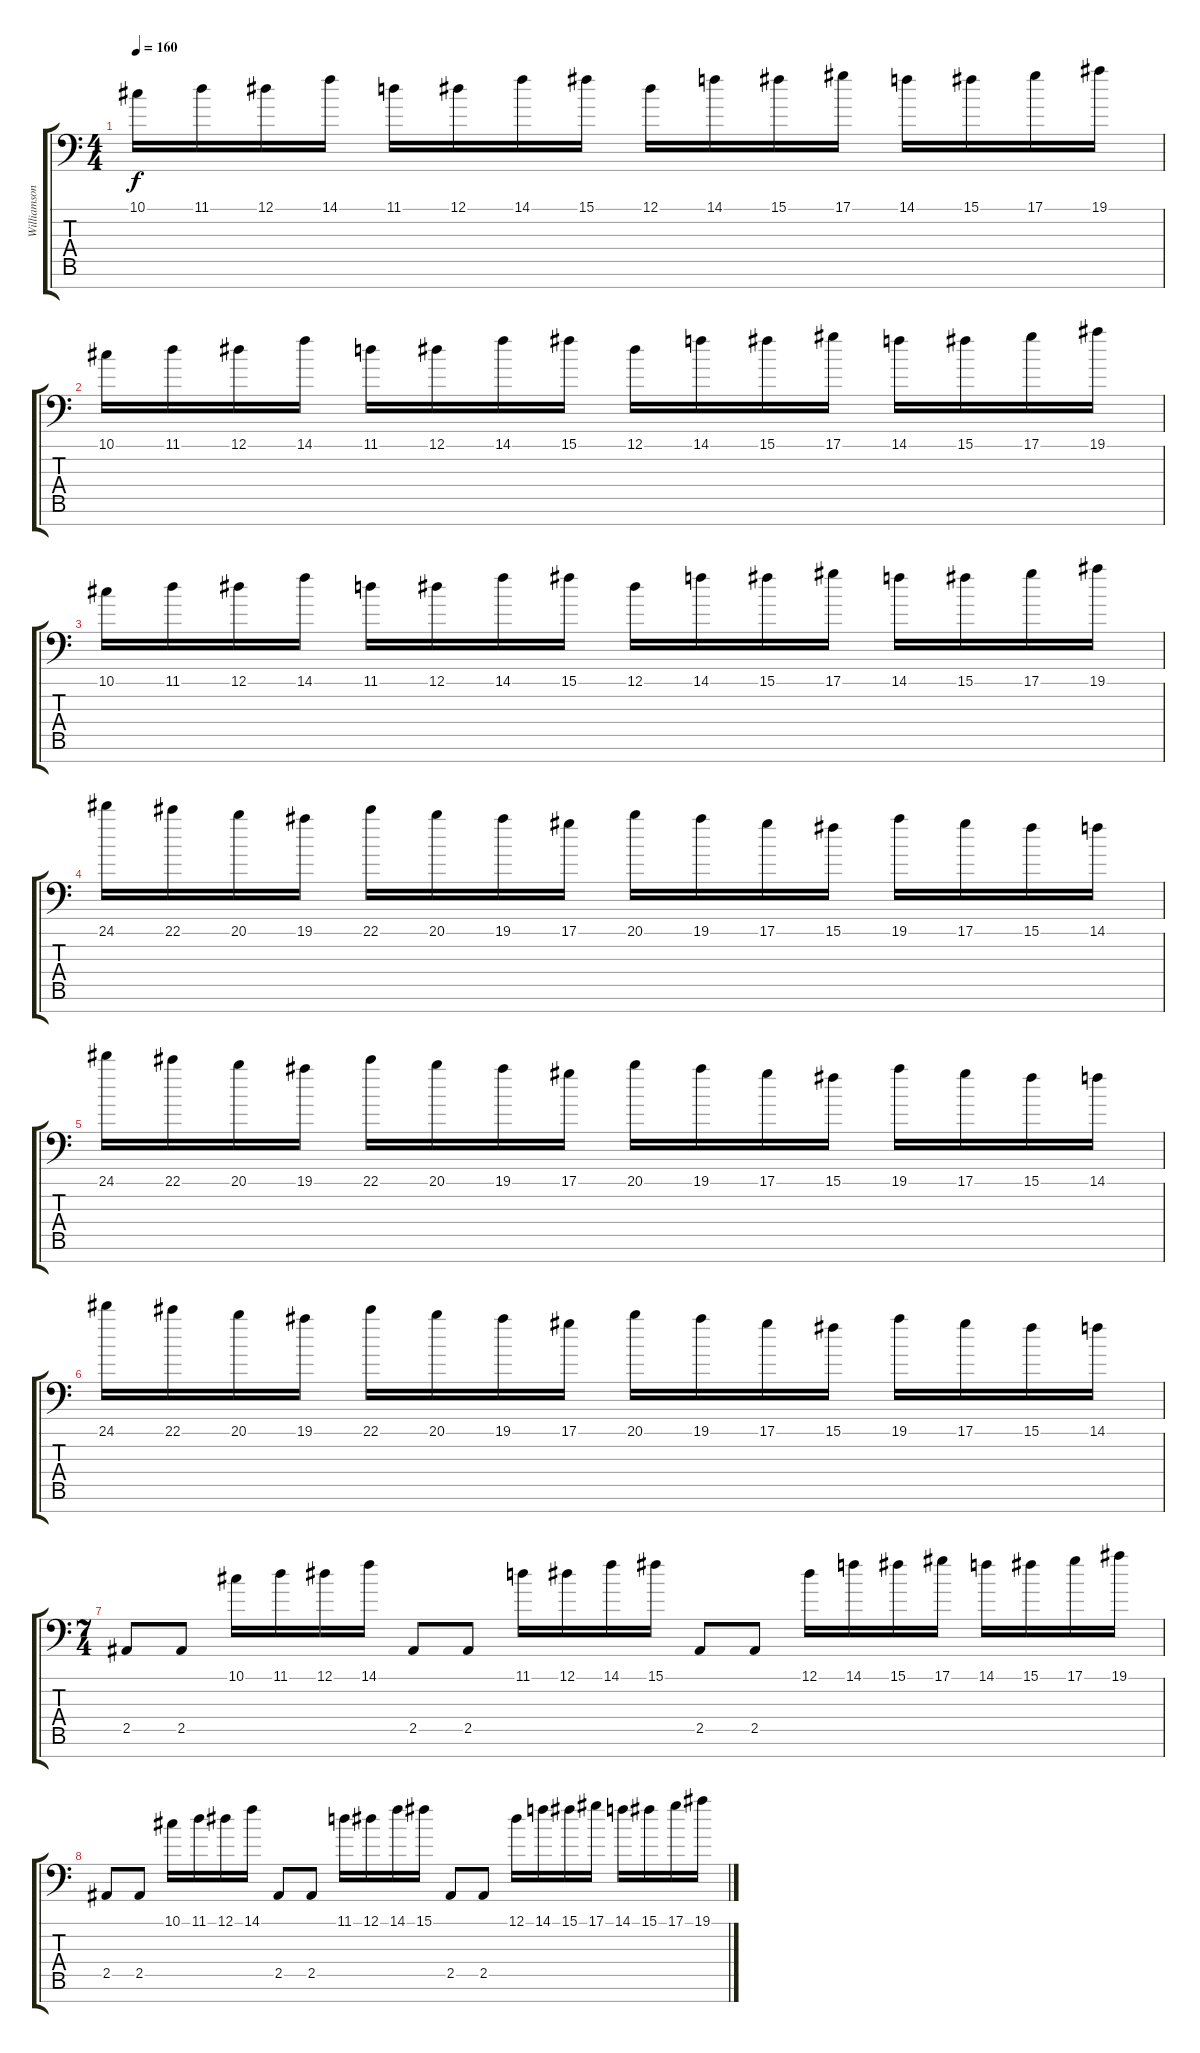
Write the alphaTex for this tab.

\track ("Williamson Keyb2" "Williamson") {instrument stringensemble1}
\staff {score tabs}
\tuning (Eb4 Bb3 Gb3 Db3 Ab2 Eb2 Bb1) {hide}
\ts (4 4)
\tempo 160
\clef f4
\ks c
10.1.16{dy f} 11.1.16 12.1.16 14.1.16 11.1.16 12.1.16 14.1.16 15.1.16 12.1.16 14.1.16 15.1.16 17.1.16 14.1.16 15.1.16 17.1.16 19.1.16 |
10.1.16 11.1.16 12.1.16 14.1.16 11.1.16 12.1.16 14.1.16 15.1.16 12.1.16 14.1.16 15.1.16 17.1.16 14.1.16 15.1.16 17.1.16 19.1.16 |
10.1.16 11.1.16 12.1.16 14.1.16 11.1.16 12.1.16 14.1.16 15.1.16 12.1.16 14.1.16 15.1.16 17.1.16 14.1.16 15.1.16 17.1.16 19.1.16 |
24.1.16 22.1.16 20.1.16 19.1.16 22.1.16 20.1.16 19.1.16 17.1.16 20.1.16 19.1.16 17.1.16 15.1.16 19.1.16 17.1.16 15.1.16 14.1.16 |
24.1.16 22.1.16 20.1.16 19.1.16 22.1.16 20.1.16 19.1.16 17.1.16 20.1.16 19.1.16 17.1.16 15.1.16 19.1.16 17.1.16 15.1.16 14.1.16 |
24.1.16 22.1.16 20.1.16 19.1.16 22.1.16 20.1.16 19.1.16 17.1.16 20.1.16 19.1.16 17.1.16 15.1.16 19.1.16 17.1.16 15.1.16 14.1.16 |
\ts (7 4)
2.5.8 2.5.8 10.1.16 11.1.16 12.1.16 14.1.16 2.5.8 2.5.8 11.1.16 12.1.16 14.1.16 15.1.16 2.5.8 2.5.8 12.1.16 14.1.16 15.1.16 17.1.16 14.1.16 15.1.16 17.1.16 19.1.16 |
2.5.8 2.5.8 10.1.16 11.1.16 12.1.16 14.1.16 2.5.8 2.5.8 11.1.16 12.1.16 14.1.16 15.1.16 2.5.8 2.5.8 12.1.16 14.1.16 15.1.16 17.1.16 14.1.16 15.1.16 17.1.16 19.1.16
